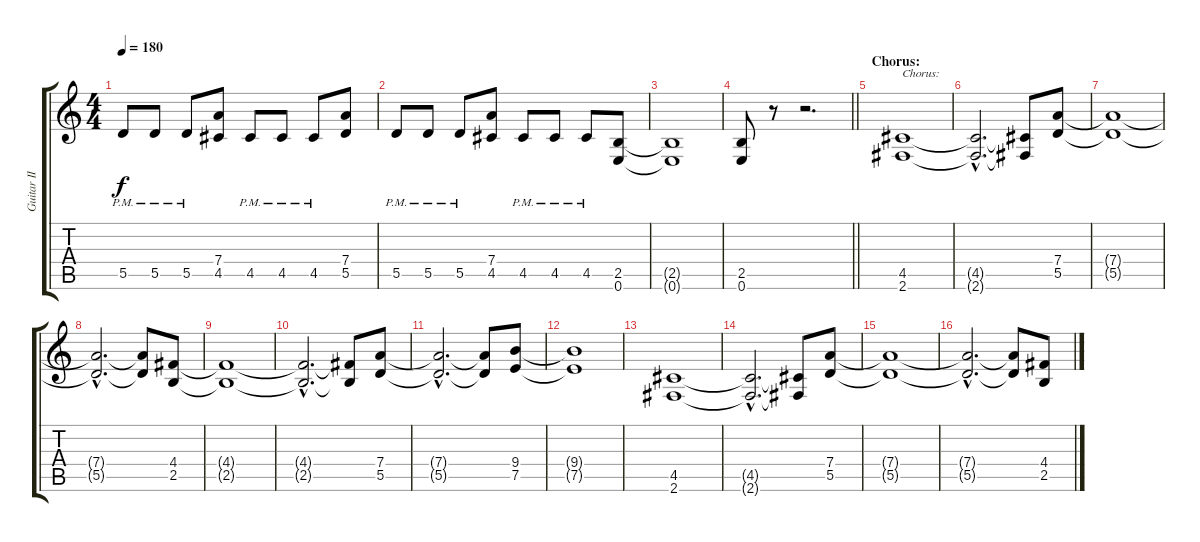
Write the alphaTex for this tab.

\track ("Guitar II" "Guitar II") {instrument distortionguitar}
\staff {score tabs}
\tuning (E4 B3 G3 D3 A2 E2) {hide}
\ts (4 4)
\tempo 180
\clef g2
\ks c
5.5{pm}.8{dy f} 5.5{pm}.8 5.5{pm}.8 (7.4 4.5).8 4.5{pm}.8 4.5{pm}.8 4.5{pm}.8 (7.4 5.5).8 |
5.5{pm}.8 5.5{pm}.8 5.5{pm}.8 (7.4 4.5).8 4.5{pm}.8 4.5{pm}.8 4.5{pm}.8 (2.5 0.6).8 |
(2.5{t} 0.6{t}).1 |
\barLineRight lightlight
(2.5 0.6).8 r.8 r.2{d} |
\section ("" "Chorus:")
(4.5 2.6).1{txt "Chorus:"} |
(4.5{hac t} 2.6{hac t}).2{d} (4.5{t} 2.6{t}).8 (7.4 5.5).8 |
(7.4{t} 5.5{t}).1 |
(7.4{hac t} 5.5{hac t}).2{d} (7.4{t} 5.5{t}).8 (4.4 2.5).8 |
(4.4{t} 2.5{t}).1 |
(4.4{hac t} 2.5{hac t}).2{d} (4.4{t} 2.5{t}).8 (7.4 5.5).8 |
(7.4{hac t} 5.5{hac t}).2{d} (7.4{t} 5.5{t}).8 (9.4 7.5).8 |
(9.4{t} 7.5{t}).1 |
(4.5 2.6).1 |
(4.5{hac t} 2.6{hac t}).2{d} (4.5{t} 2.6{t}).8 (7.4 5.5).8 |
(7.4{t} 5.5{t}).1 |
(7.4{hac t} 5.5{hac t}).2{d} (7.4{t} 5.5{t}).8 (4.4 2.5).8
